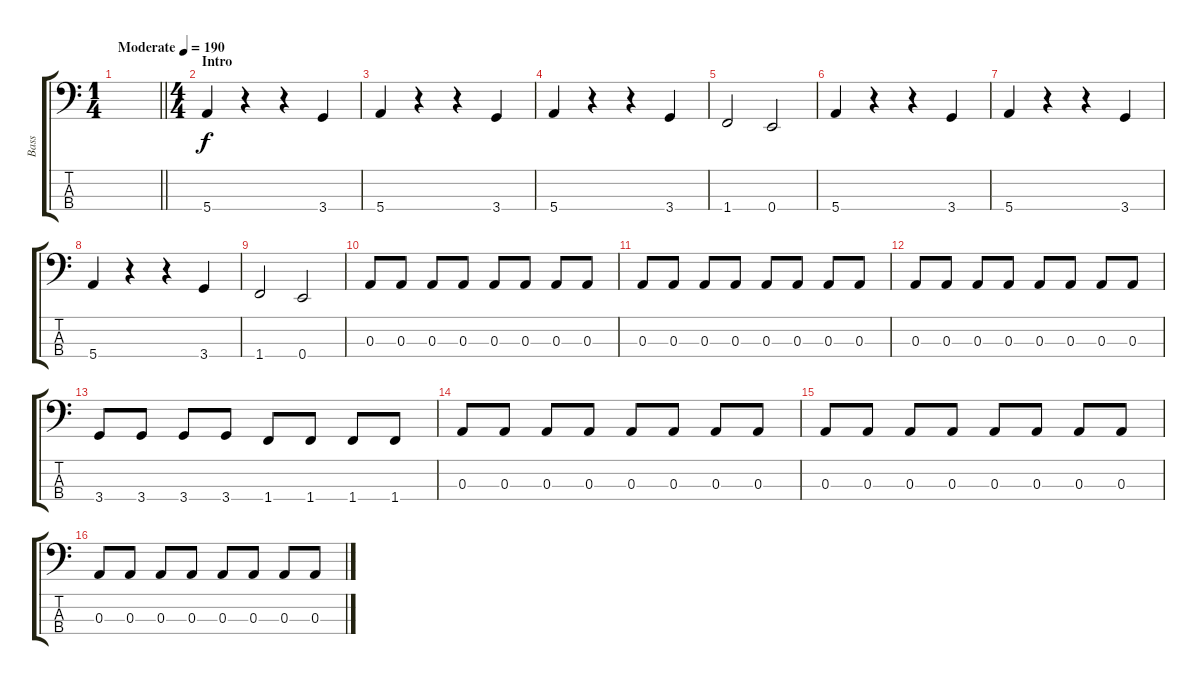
\track ("Bass" "Bass") {instrument electricbassfinger}
\staff {score tabs}
\tuning (G2 D2 A1 E1) {hide}
\ts (1 4)
\tempo (190 "Moderate")
\clef f4
\barLineRight lightlight
\ks c
|
\ts (4 4)
\section ("" "Intro")
5.4.4 r.4 r.4 3.4.4 |
5.4.4 r.4 r.4 3.4.4 |
5.4.4 r.4 r.4 3.4.4 |
1.4.2 0.4.2 |
5.4.4 r.4 r.4 3.4.4 |
5.4.4 r.4 r.4 3.4.4 |
5.4.4 r.4 r.4 3.4.4 |
1.4.2 0.4.2 |
0.3.8 0.3.8 0.3.8 0.3.8 0.3.8 0.3.8 0.3.8 0.3.8 |
0.3.8 0.3.8 0.3.8 0.3.8 0.3.8 0.3.8 0.3.8 0.3.8 |
0.3.8 0.3.8 0.3.8 0.3.8 0.3.8 0.3.8 0.3.8 0.3.8 |
3.4.8 3.4.8 3.4.8 3.4.8 1.4.8 1.4.8 1.4.8 1.4.8 |
0.3.8 0.3.8 0.3.8 0.3.8 0.3.8 0.3.8 0.3.8 0.3.8 |
0.3.8 0.3.8 0.3.8 0.3.8 0.3.8 0.3.8 0.3.8 0.3.8 |
0.3.8 0.3.8 0.3.8 0.3.8 0.3.8 0.3.8 0.3.8 0.3.8
